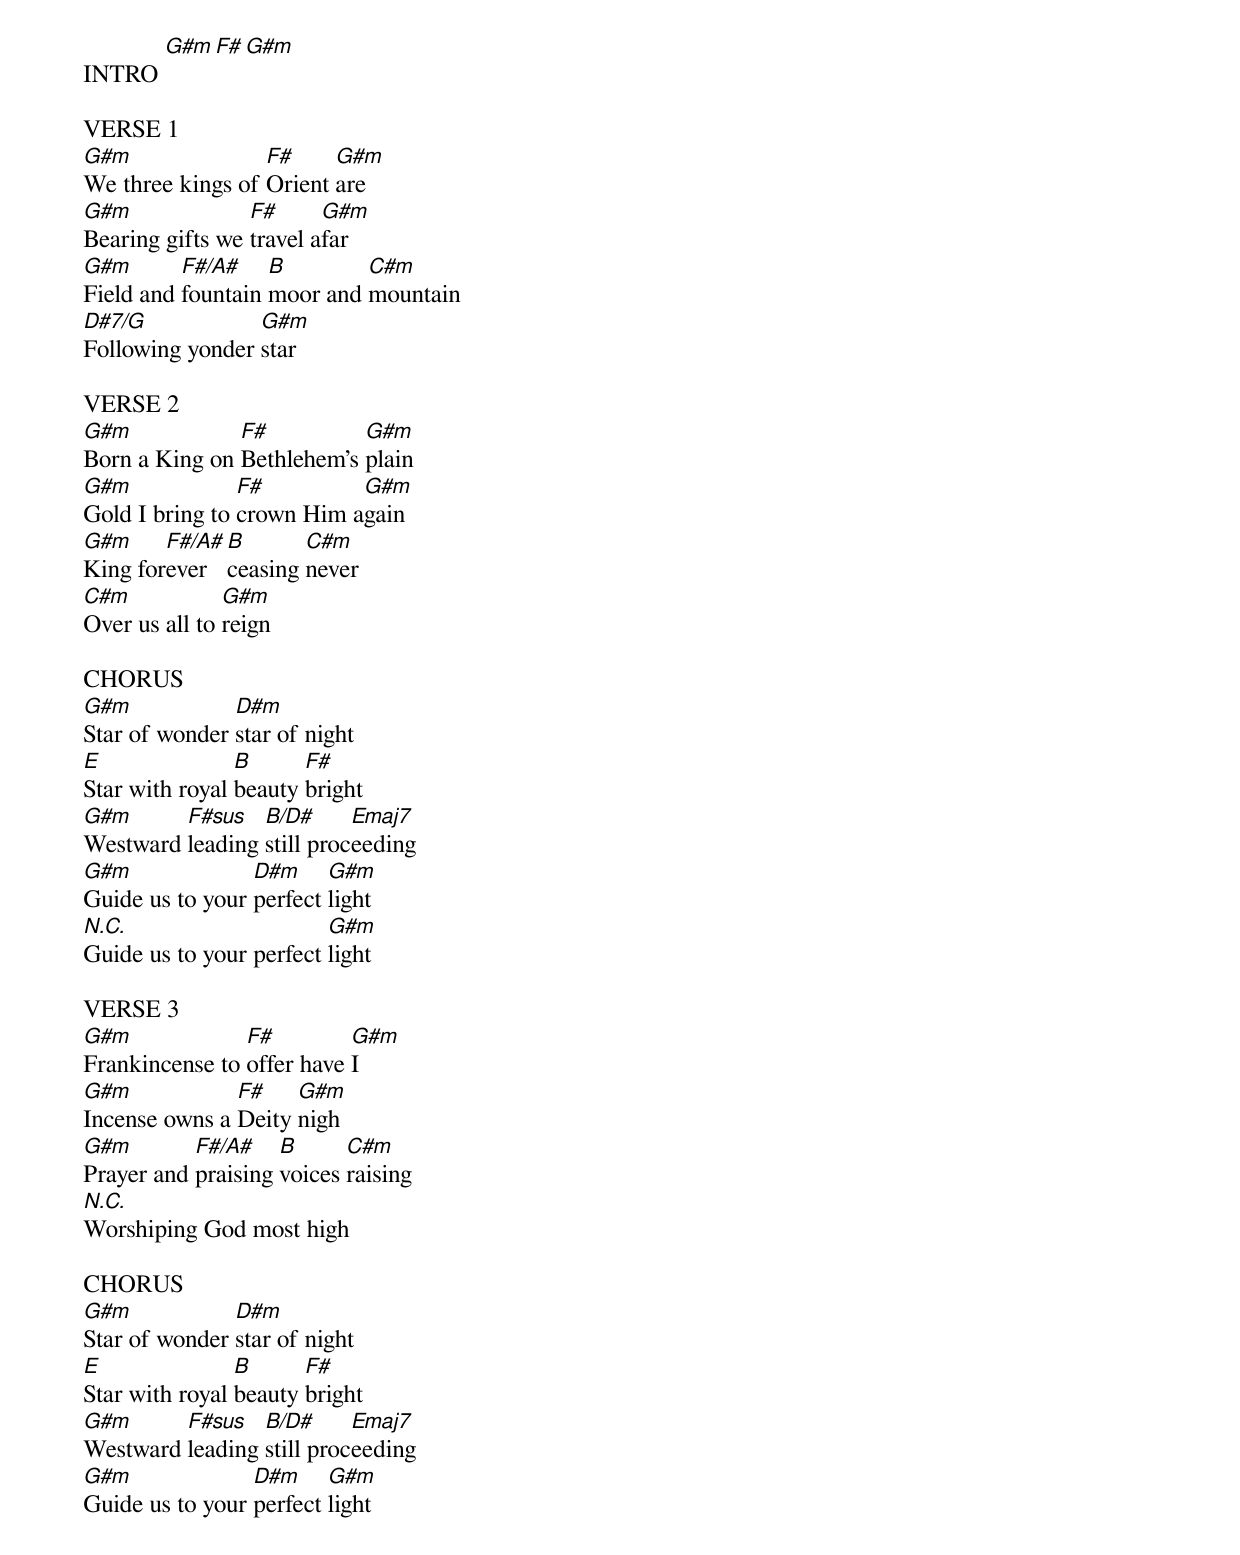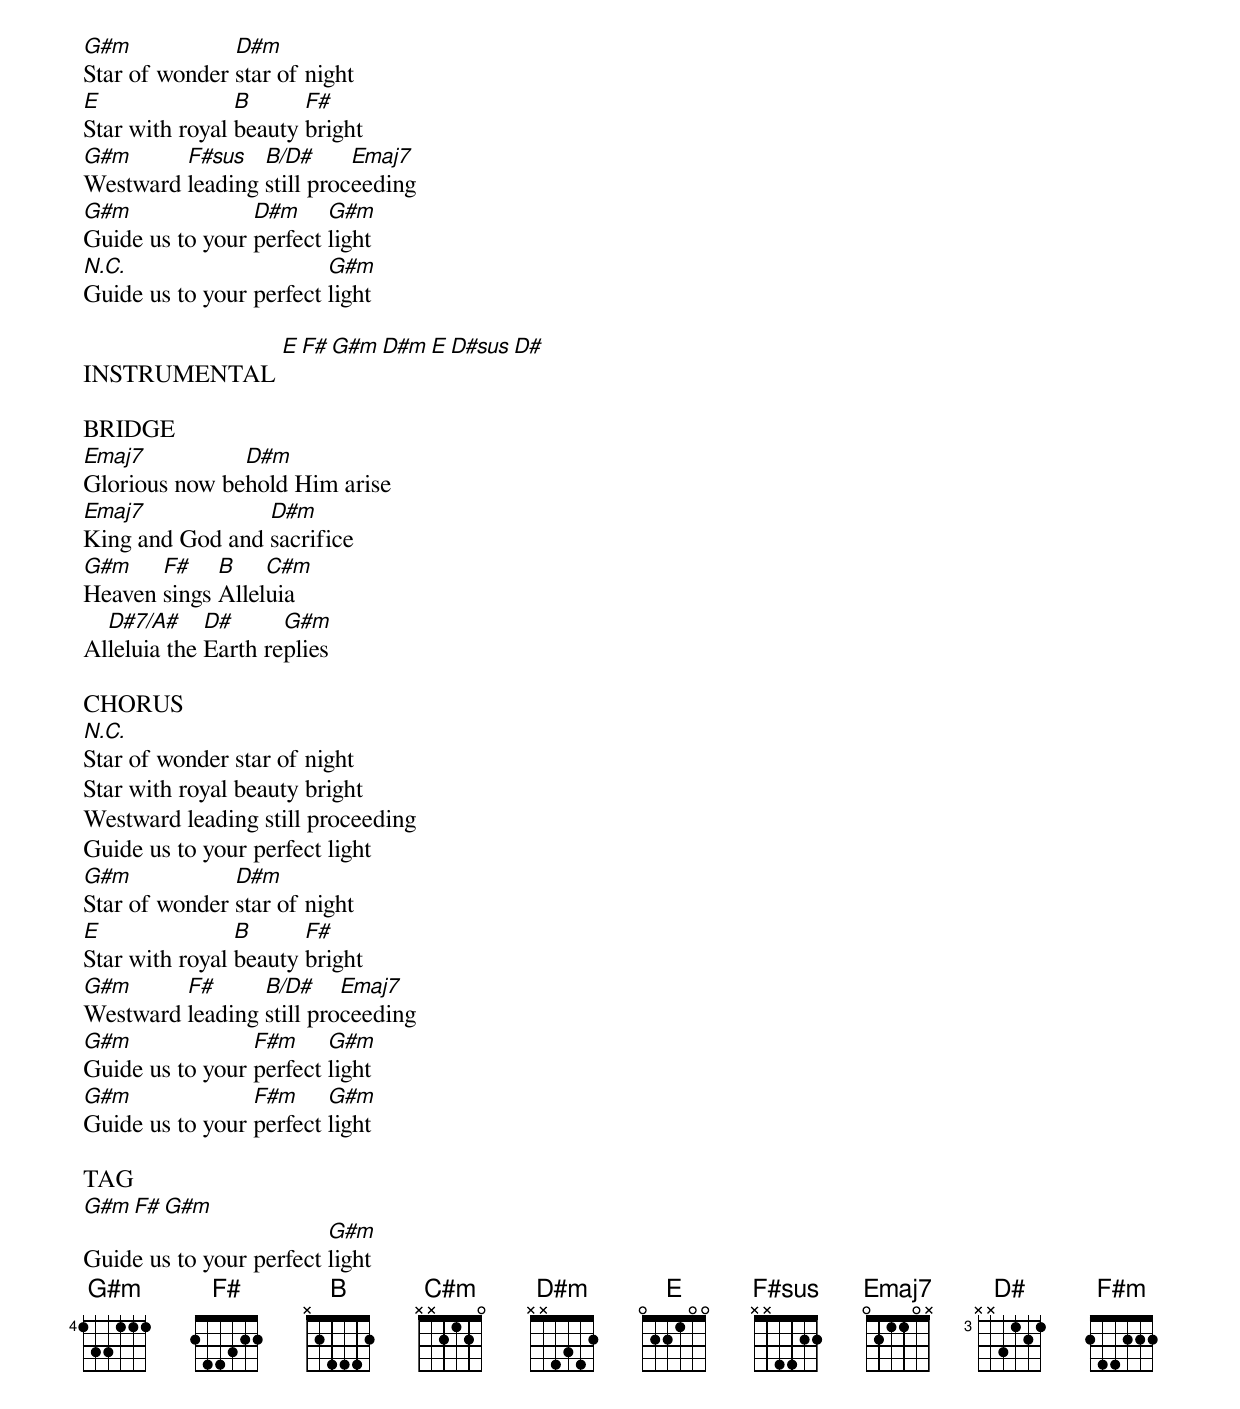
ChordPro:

INTRO [G#m F# G#m]

VERSE 1
[G#m]We three kings of [F#]Orient [G#m]are
[G#m]Bearing gifts we [F#]travel a[G#m]far
[G#m]Field and [F#/A#]fountain [B]moor and [C#m]mountain
[D#7/G]Following yonder [G#m]star

VERSE 2
[G#m]Born a King on [F#]Bethlehem’s [G#m]plain
[G#m]Gold I bring to [F#]crown Him a[G#m]gain
[G#m]King for[F#/A#]ever [B]ceasing [C#m]never
[C#m]Over us all to [G#m]reign

CHORUS
[G#m]Star of wonder [D#m]star of night
[E]Star with royal [B]beauty [F#]bright
[G#m]Westward [F#sus]leading [B/D#]still proc[Emaj7]eeding
[G#m]Guide us to your [D#m]perfect [G#m]light
[N.C.]Guide us to your perfect [G#m]light

VERSE 3
[G#m]Frankincense to [F#]offer have [G#m]I
[G#m]Incense owns a [F#]Deity [G#m]nigh
[G#m]Prayer and [F#/A#]praising [B]voices [C#m]raising
[N.C.]Worshiping God most high

CHORUS
[G#m]Star of wonder [D#m]star of night
[E]Star with royal [B]beauty [F#]bright
[G#m]Westward [F#sus]leading [B/D#]still proc[Emaj7]eeding
[G#m]Guide us to your [D#m]perfect [G#m]light
[G#m]Star of wonder [D#m]star of night
[E]Star with royal [B]beauty [F#]bright
[G#m]Westward [F#sus]leading [B/D#]still proc[Emaj7]eeding
[G#m]Guide us to your [D#m]perfect [G#m]light
[N.C.]Guide us to your perfect [G#m]light

INSTRUMENTAL [E F# G#m D#m E D#sus D#]

BRIDGE
[Emaj7]Glorious now be[D#m]hold Him arise
[Emaj7]King and God and [D#m]sacrifice
[G#m]Heaven [F#]sings [B]Allel[C#m]uia
Al[D#7/A#]leluia the [D#]Earth re[G#m]plies

CHORUS
[N.C.]Star of wonder star of night
Star with royal beauty bright
Westward leading still proceeding
Guide us to your perfect light
[G#m]Star of wonder [D#m]star of night
[E]Star with royal [B]beauty [F#]bright
[G#m]Westward [F#]leading [B/D#]still pro[Emaj7]ceeding
[G#m]Guide us to your [F#m]perfect [G#m]light
[G#m]Guide us to your [F#m]perfect [G#m]light

TAG
[G#m F# G#m]
Guide us to your perfect [G#m]light
